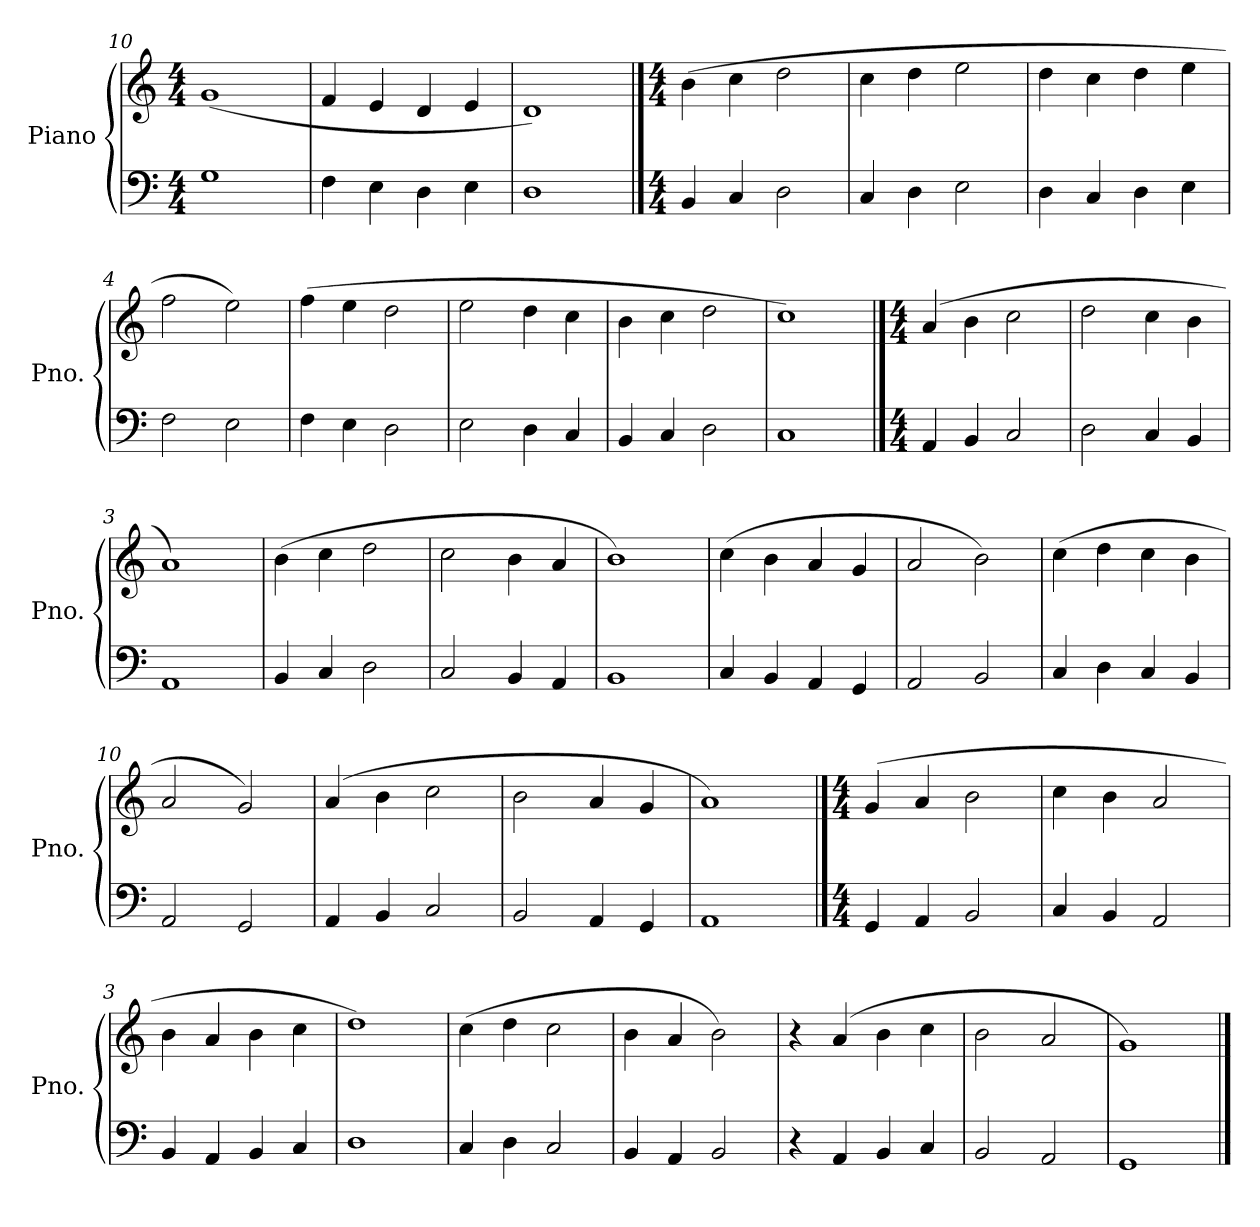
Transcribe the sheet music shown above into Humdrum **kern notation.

**kern	**kern
*part1	*part1
*staff2	*staff1
*I"Piano	*
*I'Pno.	*
*clefF4	*clefG2
*k[]	*k[]
*M4/4	*M4/4
=10	=10
1G	(<1g
=11	=11
4F\	4f/
4E\	4e/
4D\	4d/
4E\	4e/
=12	=12
1D	1d)
!!LO:PB:g=z
==1	==1
*M4/4	*M4/4
*	*MM96
4BB/	(>4b\
4C/	4cc\
2D\	2dd\
=2	=2
4C/	4cc\
4D\	4dd\
2E\	2ee\
=3	=3
4D\	4dd\
4C/	4cc\
4D\	4dd\
4E\	4ee\
=4	=4
2F\	2ff\
2E\	2ee\)
=5	=5
4F\	(>4ff\
4E\	4ee\
2D\	2dd\
=6	=6
2E\	2ee\
4D\	4dd\
4C/	4cc\
=7	=7
4BB/	4b\
4C/	4cc\
2D\	2dd\
=8	=8
1C	1cc)
!!LO:LB:g=z
==1	==1
*M4/4	*M4/4
*	*MM104
4AA/	(>4a/
4BB/	4b\
2C/	2cc\
=2	=2
2D\	2dd\
4C/	4cc\
4BB/	4b\
=3	=3
1AA	1a)
=4	=4
4BB/	(>4b\
4C/	4cc\
2D\	2dd\
=5	=5
2C/	2cc\
4BB/	4b\
4AA/	4a/
=6	=6
1BB	1b)
!!LO:LB:g=z
=7	=7
4C/	(>4cc\
4BB/	4b\
4AA/	4a/
4GG/	4g/
=8	=8
2AA/	2a/
2BB/	2b\)
=9	=9
4C/	(>4cc\
4D\	4dd\
4C/	4cc\
4BB/	4b\
=10	=10
2AA/	2a/
2GG/	2g/)
=11	=11
4AA/	(>4a/
4BB/	4b\
2C/	2cc\
=12	=12
2BB/	2b\
4AA/	4a/
4GG/	4g/
=13	=13
1AA	1a)
!!LO:LB:g=z
==1	==1
*M4/4	*M4/4
*	*MM104
4GG/	(>4g/
4AA/	4a/
2BB/	2b\
=2	=2
4C/	4cc\
4BB/	4b\
2AA/	2a/
=3	=3
4BB/	4b\
4AA/	4a/
4BB/	4b\
4C/	4cc\
=4	=4
1D	1dd)
=5	=5
4C/	(>4cc\
4D\	4dd\
2C/	2cc\
=6	=6
4BB/	4b\
4AA/	4a/
2BB/	2b\)
=7	=7
4r	4r
4AA/	(>4a/
4BB/	4b\
4C/	4cc\
=8	=8
2BB/	2b\
2AA/	2a/
=9	=9
1GG	1g)
==	==
*-	*-
